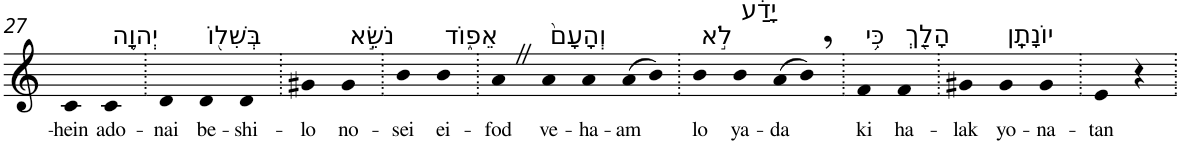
**kern	**text
*part1	*part1
*staff1	*staff1
*I"Piano	*
*I'Pno	*
!!LO:PB:g=z
*clefG2	*
*k[]	*
=27	=27
!	!LO:LY:b
4c	-hein
!LO:TX:a:t=יְהוָ֛ה	!
!	!LO:LY:b
4c	ado-
=28.	=28.
!	!LO:LY:b
4d	-nai
!LO:TX:a:t=בְּשִׁל֖וֹ	!
!	!LO:LY:b
4d	be-
!	!LO:LY:b
4d	-shi-
=29.	=29.
!	!LO:LY:b
4g#X	-lo
!LO:TX:a:t=נֹשֵׂ֣א	!
!	!LO:LY:b
4g#	no-
=30.	=30.
!	!LO:LY:b
4b	-sei
!LO:TX:a:t=אֵפ֑וֹד	!
!	!LO:LY:b
4b	ei-
=31.	=31.
!	!LO:LY:b
4aZ	-fod
!LO:TX:a:t=וְהָעָם֙	!
!	!LO:LY:b
4a	ve-
!	!LO:LY:b
4a	-ha-
!	!LO:LY:b
(>8a	-am
8b)	.
=32.	=32.
!LO:TX:a:t=לֹ֣א	!
!	!LO:LY:b
4b	lo
!LO:TX:a:t=יָדַ֔ע	!
!	!LO:LY:b
4b	ya-
!	!LO:LY:b
(>8a	-da
8b,)	.
=33.	=33.
!LO:TX:a:t=כִּ֥י	!
!	!LO:LY:b
4f	ki
!LO:TX:a:t=הָלַ֖ךְ	!
!	!LO:LY:b
4f	ha-
=34.	=34.
!	!LO:LY:b
4g#X	-lak
!LO:TX:a:t=יוֹנָתָֽן	!
!	!LO:LY:b
4g#	yo-
!	!LO:LY:b
4g#	-na-
=35.	=35.
!	!LO:LY:b
4e	-tan
4r	.
=.	=.
*-	*-
